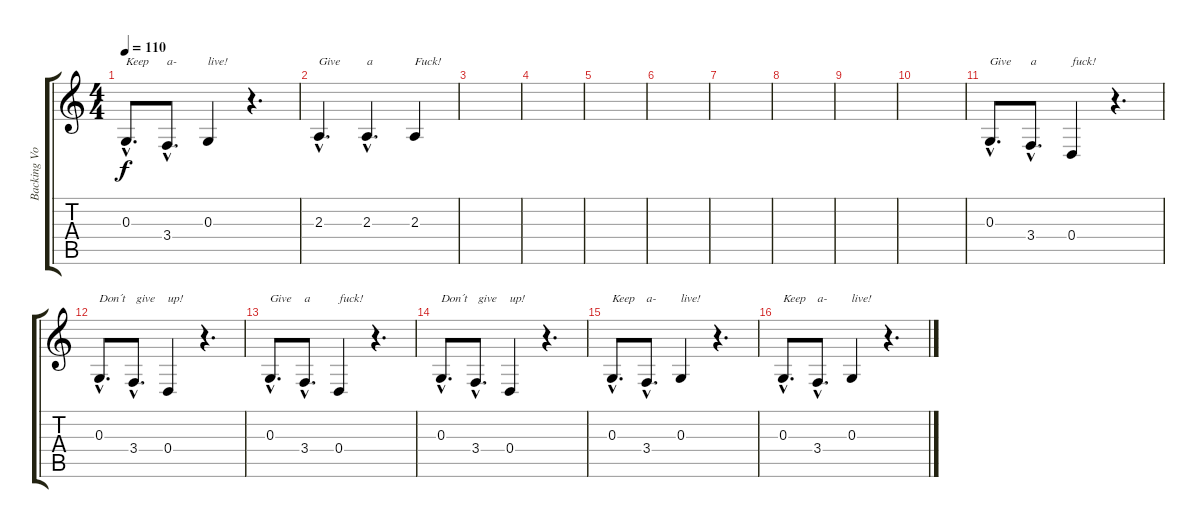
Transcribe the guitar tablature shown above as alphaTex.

\track ("Backing Voc´s" "Backing Vo") {instrument choiraahs}
\staff {score tabs}
\tuning (E4 B3 G3 D3 A2 D2) {hide}
\ts (4 4)
\tempo 110
\clef g2
\ks c
0.3{hac}.8{d txt "Keep" dy f} 3.4{hac}.8{d txt "a-"} 0.3.4{txt "live!"} r.4{d} |
2.3{hac}.4{d txt "Give"} 2.3{hac}.4{d txt "a"} 2.3.4{txt "Fuck!"} |
|
|
|
|
|
|
|
|
0.3{hac}.8{d txt "Give"} 3.4{hac}.8{d txt "a"} 0.4.4{txt "fuck!"} r.4{d} |
0.3{hac}.8{d txt "Don´t"} 3.4{hac}.8{d txt " give"} 0.4.4{txt "up!"} r.4{d} |
0.3{hac}.8{d txt "Give"} 3.4{hac}.8{d txt "a"} 0.4.4{txt "fuck!"} r.4{d} |
0.3{hac}.8{d txt "Don´t"} 3.4{hac}.8{d txt " give"} 0.4.4{txt "up!"} r.4{d} |
0.3{hac}.8{d txt "Keep"} 3.4{hac}.8{d txt "a-"} 0.3.4{txt "live!"} r.4{d} |
0.3{hac}.8{d txt "Keep"} 3.4{hac}.8{d txt "a-"} 0.3.4{txt "live!"} r.4{d}
